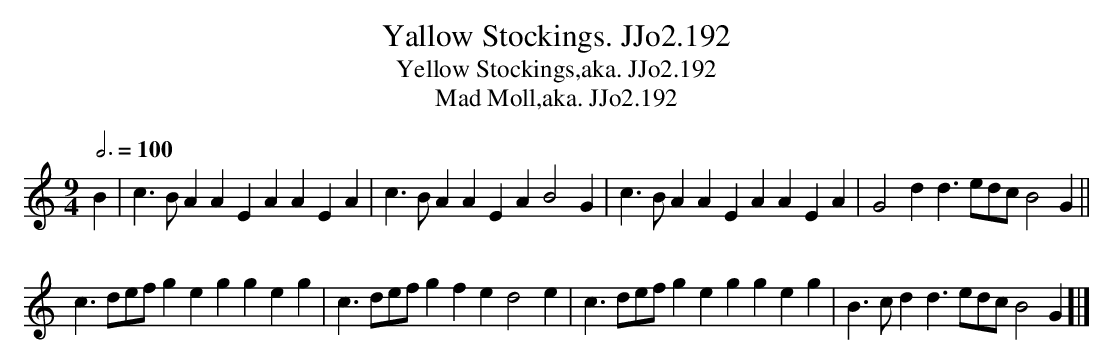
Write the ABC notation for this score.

X:1
T:Yallow Stockings. JJo2.192
T:Yellow Stockings,aka. JJo2.192
T:Mad Moll,aka. JJo2.192
M:9/4
L:1/4
Q:3/4=100
K:C
B|c>BAAEAAEA|c>BAAEAB2G|c>BAAEAAEA|G2dd>ed/c/B2G||
c>de/f/geggeg|c>de/f/gfed2e|c>de/f/geggeg|B>cdd>ed/c/B2G]|]
